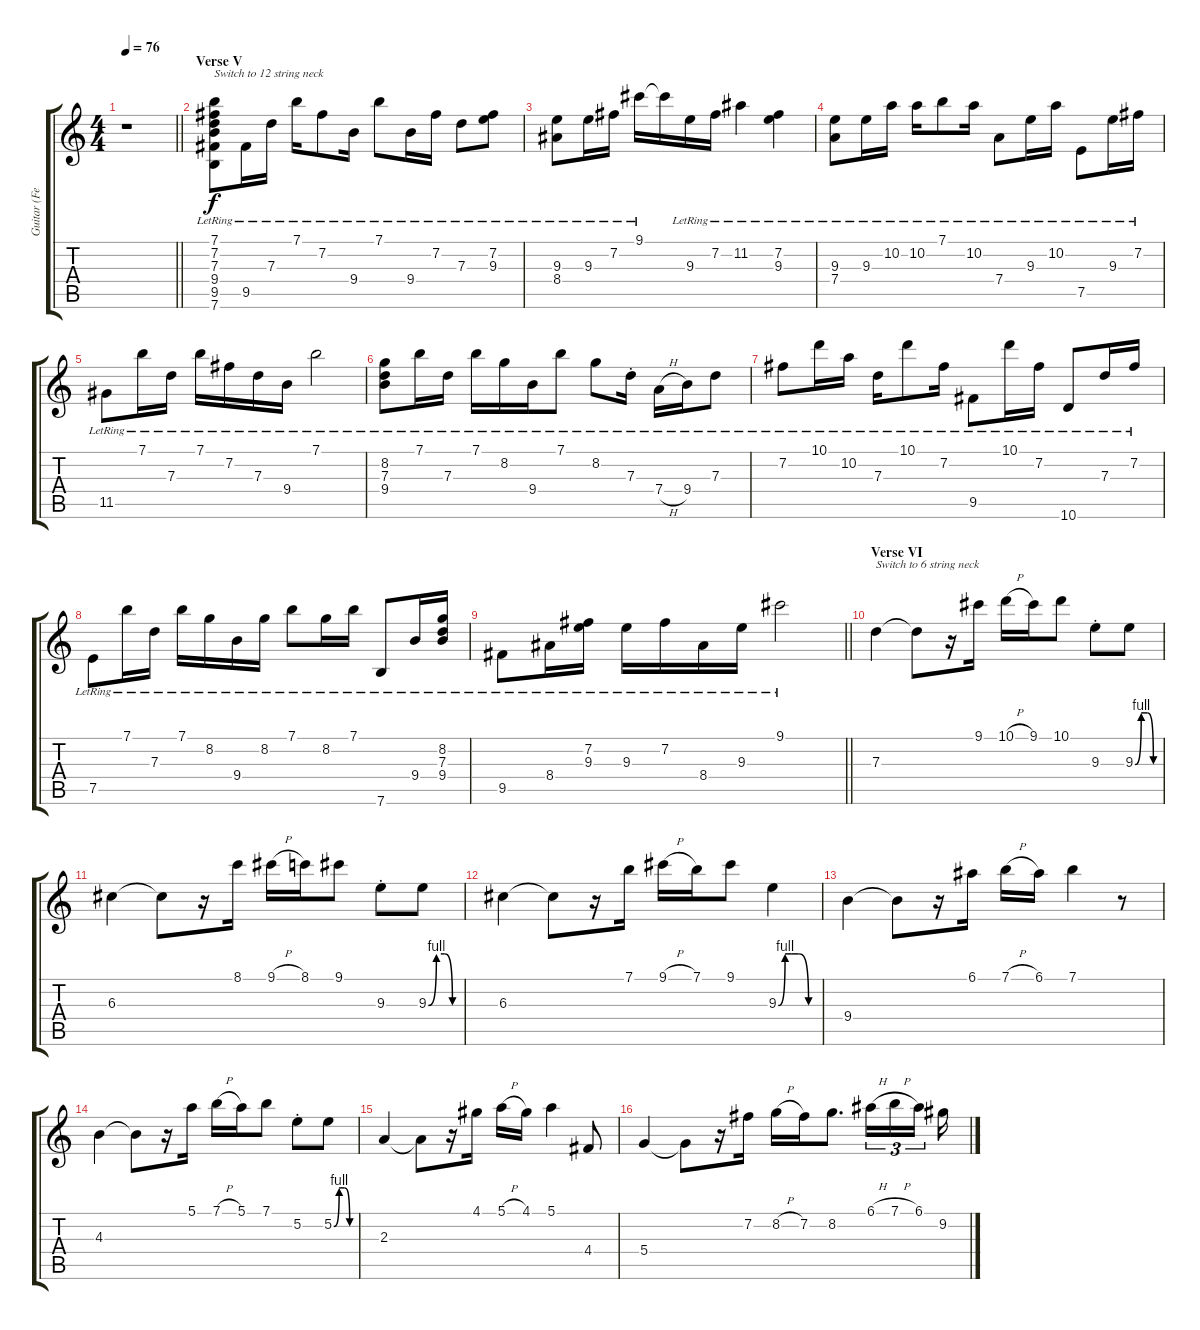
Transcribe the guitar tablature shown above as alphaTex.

\track ("Guitar (Felder) left ch" "Guitar (Fe") {instrument electricguitarclean}
\staff {score tabs}
\tuning (E4 B3 G3 D3 A2 E2) {hide}
\ts (4 4)
\tempo 76
\clef g2
\barLineRight lightlight
\ks c
r.1{dy f} |
\section ("" "Verse V")
(7.1{lr} 7.2{lr} 7.3{lr} 9.4{lr} 9.5{lr} 7.6{lr}).8{txt "Switch to 12 string neck" instrument electricguitarclean} 9.5{lr}.16 7.3{lr}.16 7.1{lr}.16 7.2{lr}.8 9.4{lr}.16 7.1{lr}.8 9.4{lr}.16 7.2{lr}.16 7.3{lr}.8 (7.2{lr} 9.3{lr}).8 |
(9.3{lr} 8.4{lr}).8 9.3{lr}.16 7.2{lr}.16 9.1{lr}.16 9.1{t}.16 9.3{lr}.16 7.2{lr}.16 11.2{lr}.4 (7.2{lr} 9.3{lr}).4 |
(9.3{lr} 7.4{lr}).8 9.3{lr}.16 10.2{lr}.16 10.2{lr}.16 7.1{lr}.8 10.2{lr}.16 7.4{lr}.8 9.3{lr}.16 10.2{lr}.16 7.5{lr}.8 9.3{lr}.16 7.2{lr}.16 |
11.5{lr}.8 7.1{lr}.16 7.3{lr}.16 7.1{lr}.16 7.2{lr}.16 7.3{lr}.16 9.4{lr}.16 7.1{lr}.2 |
(8.2{lr} 7.3{lr} 9.4{lr}).8 7.1{lr}.16 7.3{lr}.16 7.1{lr}.16 8.2{lr}.16 9.4{lr}.16 7.1{lr}.8 8.2{lr}.8 7.3{st lr}.16 7.4{h lr}.16 9.4{lr}.16 7.3{lr}.8 |
7.2{lr}.8 10.1{lr}.16 10.2{lr}.16 7.3{lr}.16 10.1{lr}.8 7.2{lr}.16 9.5{lr}.8 10.1{lr}.16 7.2{lr}.16 10.6{lr}.8 7.3{lr}.16 7.2{lr}.16 |
7.5{lr}.8 7.1{lr}.16 7.3{lr}.16 7.1{lr}.16 8.2{lr}.16 9.4{lr}.16 8.2{lr}.16 7.1{lr}.8 8.2{lr}.16 7.1{lr}.16 7.6{lr}.8 9.4{lr}.16 (8.2{lr} 7.3{lr} 9.4{lr}).16 |
\barLineRight lightlight
9.5{lr}.8 8.4{lr}.16 (7.2{lr} 9.3{lr}).16 9.3{lr}.16 7.2{lr}.16 8.4{lr}.16 9.3{lr}.16 9.1{lr}.2 |
\section ("" "Verse VI")
7.3.4{txt "Switch to 6 string neck" instrument overdrivenguitar} 7.3{t}.8 r.16 9.1.16 10.1{h}.16 9.1.16 10.1.8 9.3{st}.8 9.3{be (custom 0 0 15 4 30 4 45 0 60 0)}.8 |
6.3.4 6.3{t}.8 r.16 8.1.16 9.1{h}.16 8.1.16 9.1.8 9.3{st}.8 9.3{be (custom 0 0 15 4 30 4 45 0 60 0)}.8 |
6.3.4 6.3{t}.8 r.16 7.1.16 9.1{h}.16 7.1.16 9.1.8 9.3{be (custom 0 0 10 4 20 4 30 4 45 0 60 0)}.4 |
9.4.4 9.4{t}.8 r.16 6.1.16 7.1{h}.16 6.1.16 7.1.4 r.8 |
4.3.4 4.3{t}.8 r.16 5.1.16 7.1{h}.16 5.1.16 7.1.8 5.2{st}.8 5.2{be (custom 0 0 15 4 30 4 45 0 60 0)}.8 |
2.3.4 2.3{t}.8 r.16 4.1.16 5.1{h}.16 4.1.16 5.1.4 4.4.8 |
5.4.4 5.4{t}.8 r.16 7.2.16 8.2{h}.16 7.2.16 8.2.8{d} 6.1{h}.16{tu (3 2)} 7.1{h}.16{tu (3 2)} 6.1.16{tu (3 2) beam splitsecondary} 9.2.16
